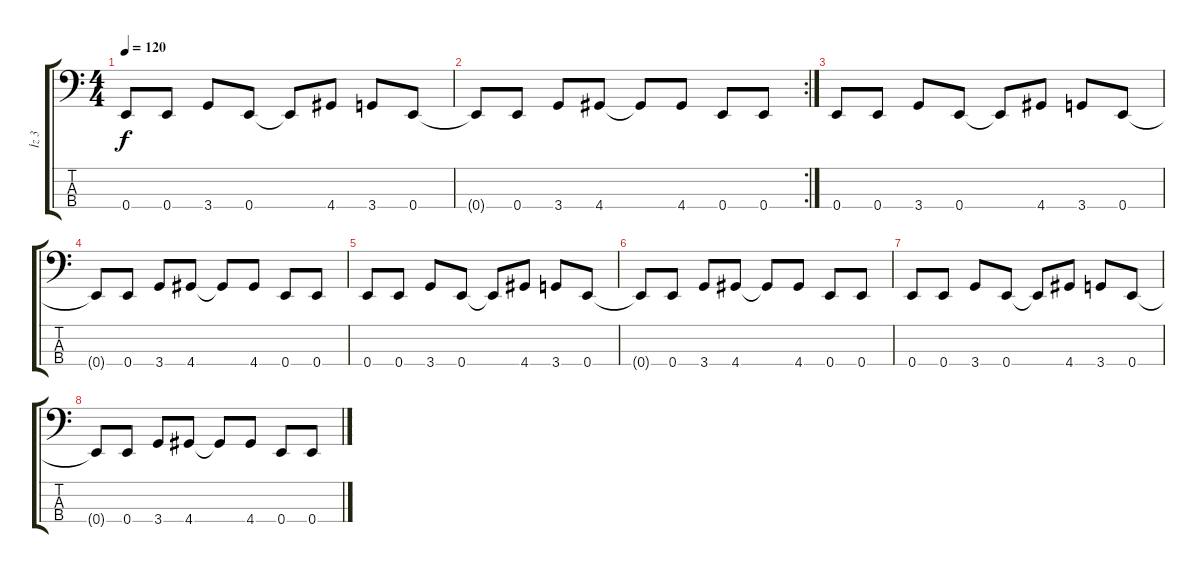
\track ("İz 3" "İz 3") {instrument acousticbass}
\staff {score tabs}
\tuning (G2 D2 A1 E1) {hide}
\ts (4 4)
\tempo 120
\clef f4
\ks c
0.4.8{dy f} 0.4.8 3.4.8 0.4.8 0.4{t}.8 4.4.8 3.4.8 0.4.8 |
\rc 2
0.4{t}.8 0.4.8 3.4.8 4.4.8 4.4{t}.8 4.4.8 0.4.8 0.4.8 |
0.4.8 0.4.8 3.4.8 0.4.8 0.4{t}.8 4.4.8 3.4.8 0.4.8 |
0.4{t}.8 0.4.8 3.4.8 4.4.8 4.4{t}.8 4.4.8 0.4.8 0.4.8 |
0.4.8 0.4.8 3.4.8 0.4.8 0.4{t}.8 4.4.8 3.4.8 0.4.8 |
0.4{t}.8 0.4.8 3.4.8 4.4.8 4.4{t}.8 4.4.8 0.4.8 0.4.8 |
0.4.8 0.4.8 3.4.8 0.4.8 0.4{t}.8 4.4.8 3.4.8 0.4.8 |
0.4{t}.8 0.4.8 3.4.8 4.4.8 4.4{t}.8 4.4.8 0.4.8 0.4.8
